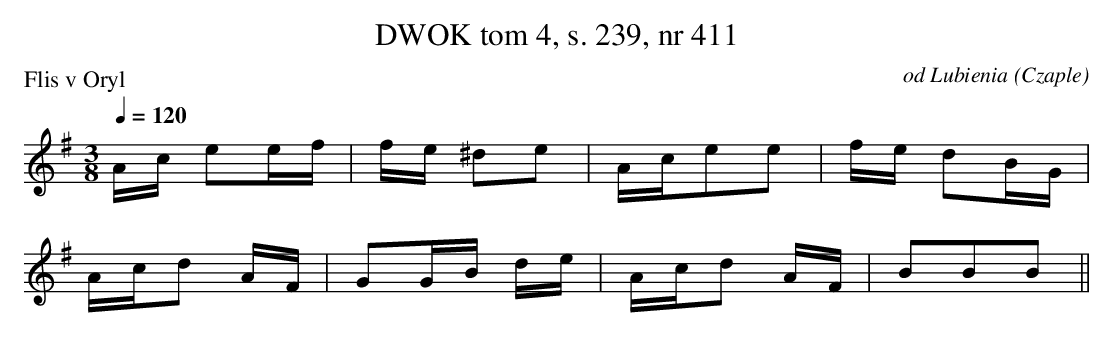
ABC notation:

X:1
T: DWOK tom 4, s. 239, nr 411
O:od Lubienia (Czaple)
P:Flis v Oryl
L:1/8
M:3/8
K:G
Q:1/4=120
A/c/ ee/f/|f/e/ ^de|A/c/ee|f/e/ dB/G/|
A/c/d A/F/|GG/B/ d/e/|A/c/d A/F/|BBB||
